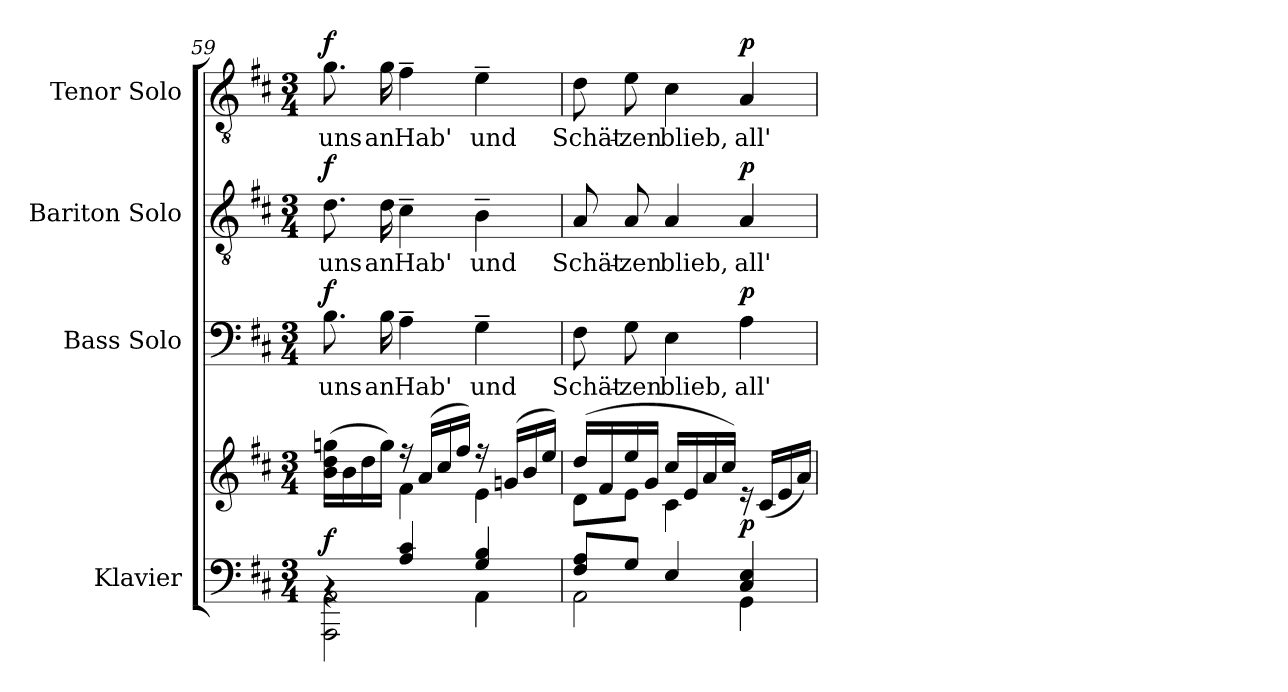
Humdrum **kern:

**kern	**kern	**dynam	**kern	**text	**dynam	**kern	**text	**dynam	**kern	**text	**dynam
*part4	*part4	*part4	*part3	*part3	*part3	*part2	*part2	*part2	*part1	*part1	*part1
*staff5	*staff4	*staff4/5	*staff3	*staff3	*staff3	*staff2	*staff2	*staff2	*staff1	*staff1	*staff1
*I"Klavier	*	*	*I"Bass Solo	*	*	*I"Bariton Solo	*	*	*I"Tenor Solo	*	*
*	*	*	*I'B S	*	*	*I'B r S	*	*	*I'T S	*	*
!!LO:LB:g=z
*clefF4	*clefG2	*	*clefF4	*	*	*clefGv2	*	*	*clefGv2	*	*
*k[f#c#]	*k[f#c#]	*	*k[f#c#]	*	*	*k[f#c#]	*	*	*k[f#c#]	*	*
*M3/4	*M3/4	*	*M3/4	*	*	*M3/4	*	*	*M3/4	*	*
=59	=59	=59	=59	=59	=59	=59	=59	=59	=59	=59	=59
*^	*^	*	*	*	*	*	*	*	*	*	*
!	!	!	!	!LO:DY:a=2	!	!LO:LY:b	!LO:DY:a	!	!LO:LY:b	!LO:DY:a	!	!LO:LY:b	!LO:DY:a
4rBB	2AAA\ 2AA\	(>16b\ 16dd\ 16ggn\LL	4ryy	f	8.B\	uns	f	8.d\	uns	f	8.g\	uns	f
.	.	16b\	.	.	.	.	.	.	.	.	.	.	.
.	.	16dd\	.	.	.	.	.	.	.	.	.	.	.
!	!	!	!	!	!	!LO:LY:b	!	!	!LO:LY:b	!	!	!LO:LY:b	!
.	.	16gg\JJ)	.	.	16B\	an	.	16d\	an	.	16g\	an	.
!	!	!	!	!	!	!LO:LY:b	!	!	!LO:LY:b	!	!	!LO:LY:b	!
4A/ 4c#/	.	16r	4f#\	.	4A~\	Hab'	.	4c#~\	Hab'	.	4f#~\	Hab'	.
.	.	(16a/LL	.	.	.	.	.	.	.	.	.	.	.
.	.	16cc#/	.	.	.	.	.	.	.	.	.	.	.
.	.	16ff#/JJ)	.	.	.	.	.	.	.	.	.	.	.
!	!	!	!	!	!	!LO:LY:b	!	!	!LO:LY:b	!	!	!LO:LY:b	!
4G/ 4B/	4AA\	16r	4e\	.	4G~\	und	.	4B~\	und	.	4e~\	und	.
.	.	(16gn/LL	.	.	.	.	.	.	.	.	.	.	.
.	.	16b/	.	.	.	.	.	.	.	.	.	.	.
.	.	16ee/JJ)	.	.	.	.	.	.	.	.	.	.	.
=60	=60	=60	=60	=60	=60	=60	=60	=60	=60	=60	=60	=60	=60
!	!	!	!	!	!	!LO:LY:b	!	!	!LO:LY:b	!	!	!LO:LY:b	!
8F#/ 8A/L	2AA\	(16dd/LL	8d\L	.	8F#\	Schät-	.	8A/	Schät-	.	8d\	Schät-	.
.	.	16f#/	.	.	.	.	.	.	.	.	.	.	.
!	!	!	!	!	!	!LO:LY:b	!	!	!LO:LY:b	!	!	!LO:LY:b	!
8G/J	.	16ee/	8e\J	.	8G\	-zen	.	8A/	-zen	.	8e\	-zen	.
.	.	16g/JJ	.	.	.	.	.	.	.	.	.	.	.
!	!	!	!	!	!	!LO:LY:b	!	!	!LO:LY:b	!	!	!LO:LY:b	!
4E/	.	16cc#/LL	4c#\	.	4E\	blieb,	.	4A/	blieb,	.	4c#\	blieb,	.
.	.	16e/	.	.	.	.	.	.	.	.	.	.	.
.	.	16a/	.	.	.	.	.	.	.	.	.	.	.
.	.	16cc#/JJ)	.	.	.	.	.	.	.	.	.	.	.
!	!	!	!	!LO:DY:a=2	!	!LO:LY:b	!LO:DY:a	!	!LO:LY:b	!LO:DY:a	!	!LO:LY:b	!LO:DY:a
4C#/ 4E/	4GG\	16re	4ryy	p	4A\	all'	p	4A/	all'	p	4A/	all'	p
.	.	(16c#/LL	.	.	.	.	.	.	.	.	.	.	.
.	.	16e/	.	.	.	.	.	.	.	.	.	.	.
.	.	16a/JJ)	.	.	.	.	.	.	.	.	.	.	.
*v	*v	*	*	*	*	*	*	*	*	*	*	*	*
*	*v	*v	*	*	*	*	*	*	*	*	*	*
=	=	=	=	=	=	=	=	=	=	=	=
*-	*-	*-	*-	*-	*-	*-	*-	*-	*-	*-	*-
